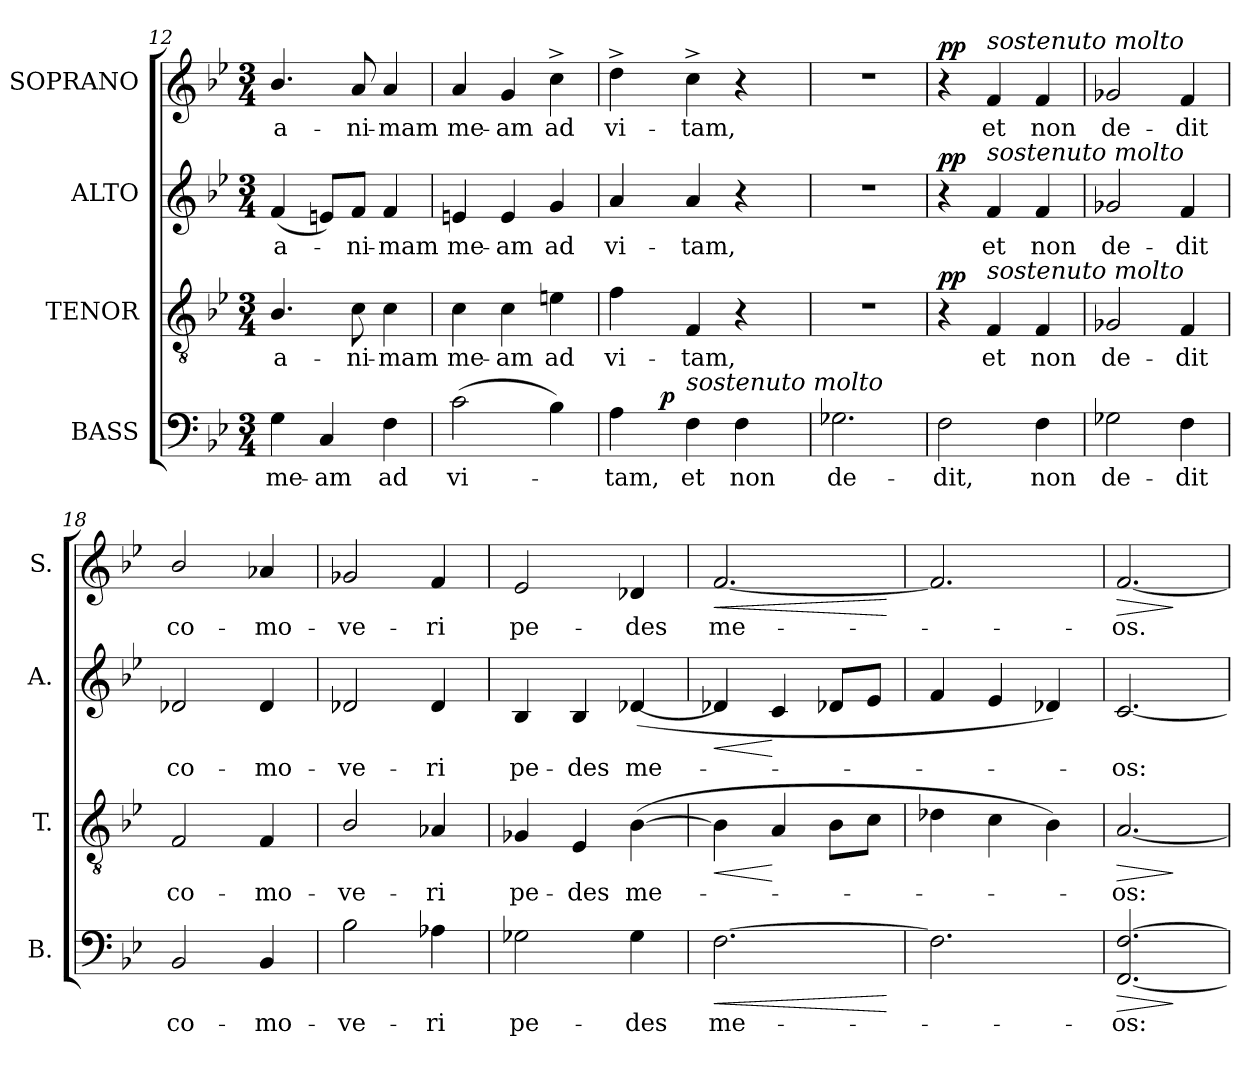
**kern	**text	**dynam	**kern	**text	**dynam	**kern	**text	**dynam	**kern	**text	**dynam
*part4	*part4	*part4	*part3	*part3	*part3	*part2	*part2	*part2	*part1	*part1	*part1
*staff4	*staff4	*staff4	*staff3	*staff3	*staff3	*staff2	*staff2	*staff2	*staff1	*staff1	*staff1
*I"BASS	*	*	*I"TENOR	*	*	*I"ALTO	*	*	*I"SOPRANO	*	*
*I'B.	*	*	*I'T.	*	*	*I'A.	*	*	*I'S.	*	*
*clefF4	*	*	*clefGv2	*	*	*clefG2	*	*	*clefG2	*	*
*	*	*	*ITrd7c12	*	*	*	*	*	*	*	*
*k[b-e-]	*	*	*k[b-e-]	*	*	*k[b-e-]	*	*	*k[b-e-]	*	*
*B-:	*	*	*B-:	*	*	*B-:	*	*	*B-:	*	*
*M3/4	*	*	*M3/4	*	*	*M3/4	*	*	*M3/4	*	*
=12	=12	=12	=12	=12	=12	=12	=12	=12	=12	=12	=12
!	!LO:LY:b:color=#000000	!	!	!	!	!	!	!	!	!	!
!	!	!	!	!LO:LY:b:color=#000000	!	!	!	!	!	!	!
!	!	!	!	!	!	!	!LO:LY:b:color=#000000	!	!	!	!
!	!	!	!	!	!	!	!	!	!	!LO:LY:b:color=#000000	!
4Gi\	me-	.	4.BB-i/	a-	.	(4fi/	a-	.	4.b-i/	a-	.
!	!LO:LY:b:color=#000000	!	!	!	!	!	!	!	!	!	!
4Ci/	-am	.	.	.	.	8eni/L)	.	.	.	.	.
!	!	!	!	!LO:LY:b:color=#000000	!	!	!	!	!	!	!
!	!	!	!	!	!	!	!LO:LY:b:color=#000000	!	!	!	!
!	!	!	!	!	!	!	!	!	!	!LO:LY:b:color=#000000	!
.	.	.	8Ci\	-ni-	.	8fi/J	-ni-	.	8ai/	-ni-	.
!	!LO:LY:b:color=#000000	!	!	!	!	!	!	!	!	!	!
!	!	!	!	!LO:LY:b:color=#000000	!	!	!	!	!	!	!
!	!	!	!	!	!	!	!LO:LY:b:color=#000000	!	!	!	!
!	!	!	!	!	!	!	!	!	!	!LO:LY:b:color=#000000	!
4Fi\	ad	.	4Ci\	-mam	.	4fi/	-mam	.	4ai/	-mam	.
=13	=13	=13	=13	=13	=13	=13	=13	=13	=13	=13	=13
!	!LO:LY:b:color=#000000	!	!	!	!	!	!	!	!	!	!
!	!	!	!	!LO:LY:b:color=#000000	!	!	!	!	!	!	!
!	!	!	!	!	!	!	!LO:LY:b:color=#000000	!	!	!	!
!	!	!	!	!	!	!	!	!	!	!LO:LY:b:color=#000000	!
(2ci\	vi-	.	4Ci\	me-	.	4eni/	me-	.	4ai/	me-	.
!	!	!	!	!LO:LY:b:color=#000000	!	!	!	!	!	!	!
!	!	!	!	!	!	!	!LO:LY:b:color=#000000	!	!	!	!
!	!	!	!	!	!	!	!	!	!	!LO:LY:b:color=#000000	!
.	.	.	4Ci\	-am	.	4ei/	-am	.	4gi/	-am	.
!	!	!	!	!LO:LY:b:color=#000000	!	!	!	!	!	!	!
!	!	!	!	!	!	!	!LO:LY:b:color=#000000	!	!	!	!
!	!	!	!	!	!	!	!	!	!	!LO:LY:b:color=#000000	!
4B-i\)	.	.	4Eni\	ad	.	4gi/	ad	.	4cc^i\	ad	.
=14	=14	=14	=14	=14	=14	=14	=14	=14	=14	=14	=14
!	!LO:LY:b:color=#000000	!	!	!	!	!	!	!	!	!	!
!	!	!	!	!LO:LY:b:color=#000000	!	!	!	!	!	!	!
!	!	!	!	!	!	!	!LO:LY:b:color=#000000	!	!	!	!
!	!	!	!	!	!	!	!	!	!	!LO:LY:b:color=#000000	!
*^	*	*	*	*	*	*	*	*	*	*	*
4Ai\	8ryy	-tam,	.	4Fi\	vi-	.	4ai/	vi-	.	4dd^i\	vi-	.
.	32ryy	.	.	.	.	.	.	.	.	.	.	.
.	256.ryy	.	.	.	.	.	.	.	.	.	.	.
.	2ryy	.	p	.	.	.	.	.	.	.	.	.
!	!	!LO:LY:b:color=#000000	!	!	!	!	!	!	!	!	!	!
!	!	!	!	!	!LO:LY:b:color=#000000	!	!	!	!	!	!	!
!	!	!	!	!	!	!	!	!LO:LY:b:color=#000000	!	!	!	!
!LO:TX:a:i:t=sostenuto molto	!	!	!	!	!	!	!	!	!	!	!	!
!	!	!	!	!	!	!	!	!	!	!	!LO:LY:b:color=#000000	!
4Fi\	.	et	.	4FFi/	-tam,	.	4ai/	-tam,	.	4cc^i\	-tam,	.
!	!	!LO:LY:b:color=#000000	!	!	!	!	!	!	!	!	!	!
4Fi\	.	non	.	4r	.	.	4r	.	.	4r	.	.
.	16ryy	.	.	.	.	.	.	.	.	.	.	.
.	64ryy	.	.	.	.	.	.	.	.	.	.	.
.	128ryy	.	.	.	.	.	.	.	.	.	.	.
.	512ryy	.	.	.	.	.	.	.	.	.	.	.
*v	*v	*	*	*	*	*	*	*	*	*	*	*
=15	=15	=15	=15	=15	=15	=15	=15	=15	=15	=15	=15
*^	*	*	*	*	*	*	*	*	*	*	*
!	!	!LO:LY:b:color=#000000	!	!LO:N:vis=1	!	!	!LO:N:vis=1	!	!	!LO:N:vis=1	!	!
*v	*v	*	*	*	*	*	*	*	*	*	*	*
2.G-Xi\	de-	.	2.r	.	.	2.r	.	.	2.r	.	.
=16	=16	=16	=16	=16	=16	=16	=16	=16	=16	=16	=16
!	!LO:LY:b:color=#000000	!	!	!	!	!	!	!	!	!	!
2Fi\	-dit,	.	4r	.	pp	4r	.	pp	4r	.	pp
!	!	!	!	!LO:LY:b:color=#000000	!	!	!	!	!	!	!
!	!	!	!	!	!	!	!LO:LY:b:color=#000000	!	!	!	!
!	!	!	!	!	!	!	!	!	!LO:TX:a:i:t=sostenuto molto	!	!
!	!	!	!	!	!	!LO:TX:a:i:t=sostenuto molto	!	!	!	!	!
!	!	!	!LO:TX:a:i:t=sostenuto molto	!	!	!	!	!	!	!	!
!	!	!	!	!	!	!	!	!	!	!LO:LY:b:color=#000000	!
.	.	.	4FFi/	et	.	4fi/	et	.	4fi/	et	.
!	!LO:LY:b:color=#000000	!	!	!	!	!	!	!	!	!	!
!	!	!	!	!LO:LY:b:color=#000000	!	!	!	!	!	!	!
!	!	!	!	!	!	!	!LO:LY:b:color=#000000	!	!	!	!
!	!	!	!	!	!	!	!	!	!	!LO:LY:b:color=#000000	!
4Fi\	non	.	4FFi/	non	.	4fi/	non	.	4fi/	non	.
!!LO:LB:g=z
=17	=17	=17	=17	=17	=17	=17	=17	=17	=17	=17	=17
!	!LO:LY:b:color=#000000	!	!	!	!	!	!	!	!	!	!
!	!	!	!	!LO:LY:b:color=#000000	!	!	!	!	!	!	!
!	!	!	!	!	!	!	!LO:LY:b:color=#000000	!	!	!	!
!	!	!	!	!	!	!	!	!	!	!LO:LY:b:color=#000000	!
2G-Xi\	de-	.	2GG-Xi/	de-	.	2g-Xi/	de-	.	2g-Xi/	de-	.
!	!LO:LY:b:color=#000000	!	!	!	!	!	!	!	!	!	!
!	!	!	!	!LO:LY:b:color=#000000	!	!	!	!	!	!	!
!	!	!	!	!	!	!	!LO:LY:b:color=#000000	!	!	!	!
!	!	!	!	!	!	!	!	!	!	!LO:LY:b:color=#000000	!
4Fi\	-dit	.	4FFi/	-dit	.	4fi/	-dit	.	4fi/	-dit	.
=18	=18	=18	=18	=18	=18	=18	=18	=18	=18	=18	=18
!	!LO:LY:b:color=#000000	!	!	!	!	!	!	!	!	!	!
!	!	!	!	!LO:LY:b:color=#000000	!	!	!	!	!	!	!
!	!	!	!	!	!	!	!LO:LY:b:color=#000000	!	!	!	!
!	!	!	!	!	!	!	!	!	!	!LO:LY:b:color=#000000	!
2BB-i/	co-	.	2FFi/	co-	.	2d-Xi/	co-	.	2b-i/	co-	.
!	!LO:LY:b:color=#000000	!	!	!	!	!	!	!	!	!	!
!	!	!	!	!LO:LY:b:color=#000000	!	!	!	!	!	!	!
!	!	!	!	!	!	!	!LO:LY:b:color=#000000	!	!	!	!
!	!	!	!	!	!	!	!	!	!	!LO:LY:b:color=#000000	!
4BB-i/	-mo-	.	4FFi/	-mo-	.	4d-i/	-mo-	.	4a-Xi/	-mo-	.
=19	=19	=19	=19	=19	=19	=19	=19	=19	=19	=19	=19
!	!LO:LY:b:color=#000000	!	!	!	!	!	!	!	!	!	!
!	!	!	!	!LO:LY:b:color=#000000	!	!	!	!	!	!	!
!	!	!	!	!	!	!	!LO:LY:b:color=#000000	!	!	!	!
!	!	!	!	!	!	!	!	!	!	!LO:LY:b:color=#000000	!
2B-i\	-ve-	.	2BB-i/	-ve-	.	2d-Xi/	-ve-	.	2g-Xi/	-ve-	.
!	!LO:LY:b:color=#000000	!	!	!	!	!	!	!	!	!	!
!	!	!	!	!LO:LY:b:color=#000000	!	!	!	!	!	!	!
!	!	!	!	!	!	!	!LO:LY:b:color=#000000	!	!	!	!
!	!	!	!	!	!	!	!	!	!	!LO:LY:b:color=#000000	!
4A-Xi\	-ri	.	4AA-Xi/	-ri	.	4d-i/	-ri	.	4fi/	-ri	.
=20	=20	=20	=20	=20	=20	=20	=20	=20	=20	=20	=20
!	!LO:LY:b:color=#000000	!	!	!	!	!	!	!	!	!	!
!	!	!	!	!LO:LY:b:color=#000000	!	!	!	!	!	!	!
!	!	!	!	!	!	!	!LO:LY:b:color=#000000	!	!	!	!
!	!	!	!	!	!	!	!	!	!	!LO:LY:b:color=#000000	!
2G-Xi\	pe-	.	4GG-Xi/	pe-	.	4B-i/	pe-	.	2e-i/	pe-	.
!	!	!	!	!LO:LY:b:color=#000000	!	!	!	!	!	!	!
!	!	!	!	!	!	!	!LO:LY:b:color=#000000	!	!	!	!
.	.	.	4EE-i/	-des	.	4B-i/	-des	.	.	.	.
!	!LO:LY:b:color=#000000	!	!	!	!	!	!	!	!	!	!
!	!	!	!	!LO:LY:b:color=#000000	!	!	!	!	!	!	!
!	!	!	!	!	!	!	!LO:LY:b:color=#000000	!	!	!	!
!	!	!	!	!	!	!	!	!	!	!LO:LY:b:color=#000000	!
4G-i\	-des	.	([4BB-i\	me-	.	([4d-Xi/	me-	.	4d-Xi/	-des	.
=21	=21	=21	=21	=21	=21	=21	=21	=21	=21	=21	=21
!	!LO:LY:b:color=#000000	!LO:HP:b	!	!	!LO:HP:b	!	!	!LO:HP:b	!	!	!
!	!	!	!	!	!	!	!	!	!	!LO:LY:b:color=#000000	!LO:HP:b
[2.Fi\	me-	<	4BB-i\]	.	<	4d-Xi/]	.	<	[2.fi/	me-	<
.	.	.	4AAi/	.	[	4ci/	.	[	.	.	.
.	.	.	8BB-i\L	.	.	8d-Xi/L	.	.	.	.	.
.	.	.	8Ci\J	.	.	8e-i/J	.	.	.	.	.
.	.	[	.	.	.	.	.	.	.	.	[
=22	=22	=22	=22	=22	=22	=22	=22	=22	=22	=22	=22
2.Fi\]	.	.	4D-Xi\	.	.	4fi/	.	.	2.fi/]	.	.
.	.	.	4Ci\	.	.	4e-i/	.	.	.	.	.
.	.	.	4BB-i\)	.	.	4d-Xi/)	.	.	.	.	.
=23	=23	=23	=23	=23	=23	=23	=23	=23	=23	=23	=23
!	!LO:LY:b:color=#000000	!LO:HP:b	!	!	!	!	!	!	!	!	!
!	!	!	!	!LO:LY:b:color=#000000	!LO:HP:b	!	!	!	!	!	!
!	!	!	!	!	!	!	!LO:LY:b:color=#000000	!	!	!	!
!	!	!	!	!	!	!	!	!	!	!LO:LY:b:color=#000000	!LO:HP:b
[2.FFi/ [2.Fi	-os:	>	[2.AAi/	-os:	>	[2.ci/	-os:	.	[2.fi/	-os.	>
.	.	]	.	.	]	.	.	.	.	.	]
=	=	=	=	=	=	=	=	=	=	=	=
*-	*-	*-	*-	*-	*-	*-	*-	*-	*-	*-	*-
